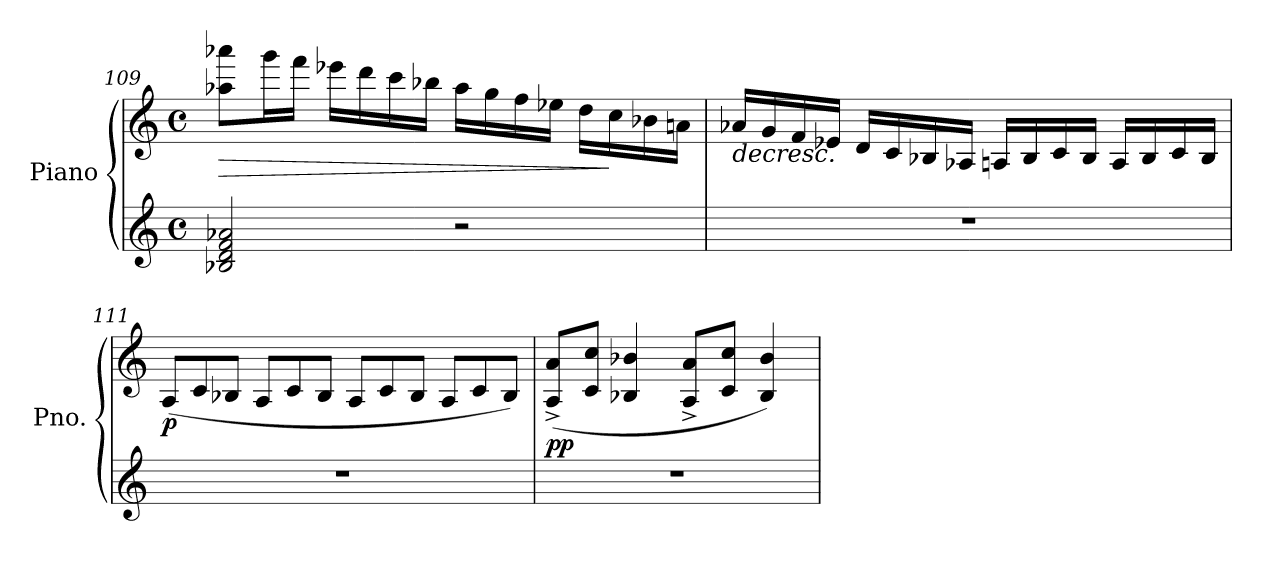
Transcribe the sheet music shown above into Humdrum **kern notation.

**kern	**kern	**dynam
*part1	*part1	*part1
*staff2	*staff1	*staff1/2
*I"Piano	*	*
*I'Pno.	*	*
*clefG2	*clefG2	*
*k[]	*k[]	*
*M4/4	*M4/4	*
*met(c)	*met(c)	*
=109	=109	=109
!	!	!LO:HP:b
!	!	!LO:DY:n=1:b
!	!	!LO:DY:n=2:b
2B-X/ 2d/ 2f/ 2a-X/	8aa-X\ 8aaa-X\L	> sffz ff
.	16ggg\L	.
.	16fff\JJ	.
.	16eee-X\LL	.
.	16ddd\	.
.	16ccc\	.
.	16bb-X\JJ	.
2r	16aa-\LL	.
.	16gg\	.
.	16ff\	.
.	16ee-X\JJ	.
.	16dd\LL	.
.	16cc\	]
.	16b-X\	.
.	16an\JJ	.
!!LO:LB:g=z
=110	=110	=110
!	!LO:TX:b:i:t=decresc.	!
1r	16a-X/LL	.
.	16g/	.
.	16f/	.
.	16e-X/JJ	.
.	16d/LL	.
.	16c/	.
.	16B-X/	.
.	16A-X/JJ	.
.	16An/LL	.
.	16B-/	.
.	16c/	.
.	16B-/JJ	.
.	16A/LL	.
.	16B-/	.
.	16c/	.
.	16B-/JJ	.
=111	=111	=111
*	*Xtuplet	*
*	*MM135	*
!	!	!LO:DY:b
1r	(12A/L	p
.	12c/	.
.	12B-X/J	.
*	*MM120	*
.	12A/L	.
.	12c/	.
.	12B-/J	.
*	*MM110	*
.	12A/L	.
.	12c/	.
.	12B-/J	.
*	*MM100	*
.	12A/L	.
.	12c/	.
.	12B-/J)	.
=112	=112	=112
*	*MM90	*
!	!	!LO:DY:a=2
1r	(8A/^ 8a/^L	pp
.	8c/ 8cc/J	.
.	4B-X/ 4b-X/	.
*	*MM75	*
.	8A/^ 8a/^L	.
.	8c/ 8cc/J	.
.	4B-/ 4b-/)	.
=	=	=
*-	*-	*-
